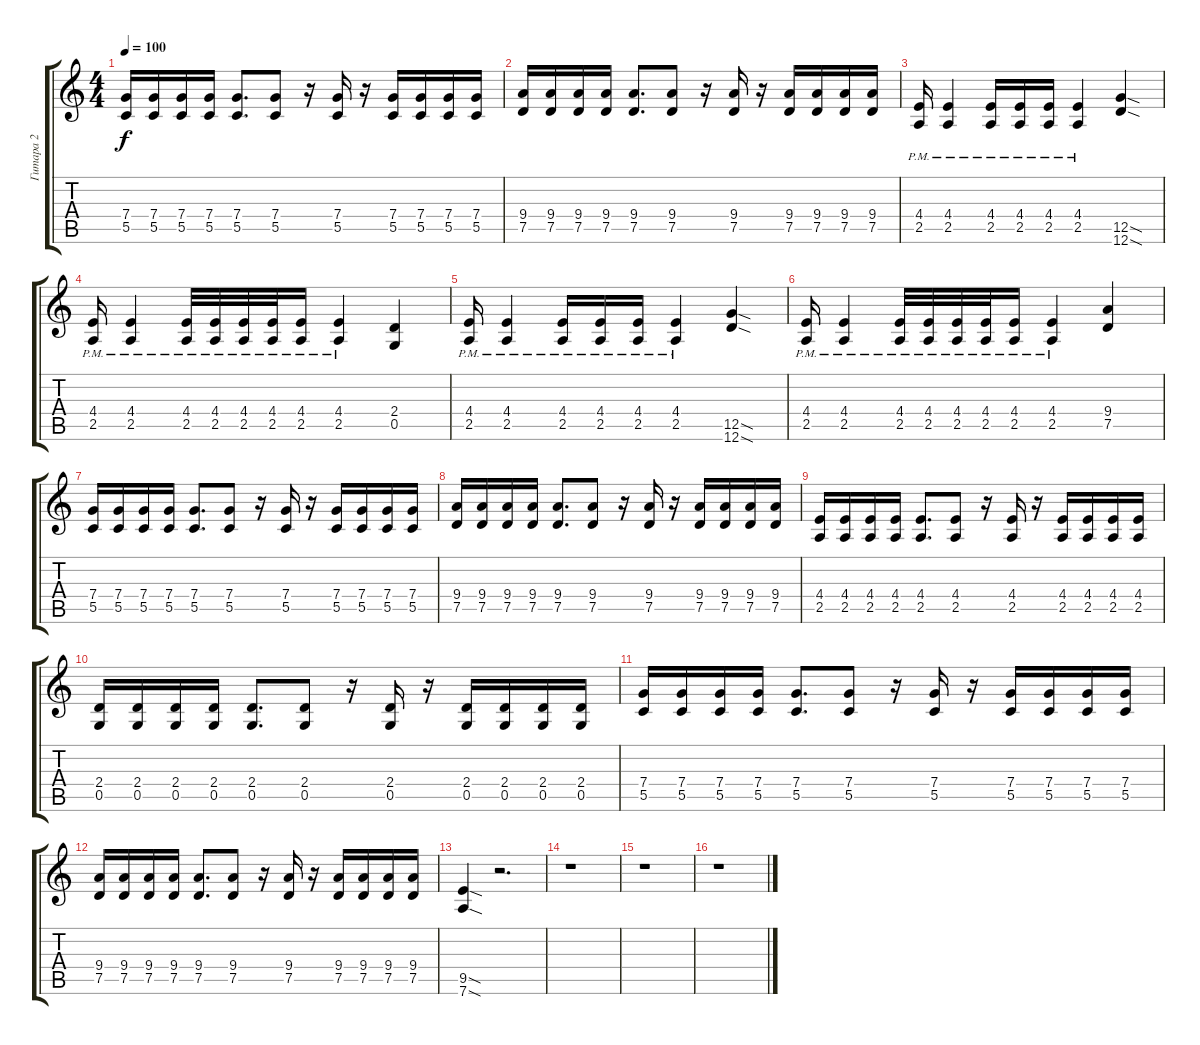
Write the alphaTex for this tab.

\track ("Гитара 2" "Гитара 2") {instrument overdrivenguitar}
\staff {score tabs}
\tuning (D4 A3 F3 C3 G2 D2) {hide}
\ts (4 4)
\tempo 100
\clef g2
\ks c
(7.4 5.5).16{dy f} (7.4 5.5).16 (7.4 5.5).16 (7.4 5.5).16 (7.4 5.5).8{d} (7.4 5.5).8 r.16 (7.4 5.5).16 r.16 (7.4 5.5).16 (7.4 5.5).16 (7.4 5.5).16 (7.4 5.5).16 |
(9.4 7.5).16 (9.4 7.5).16 (9.4 7.5).16 (9.4 7.5).16 (9.4 7.5).8{d} (9.4 7.5).8 r.16 (9.4 7.5).16 r.16 (9.4 7.5).16 (9.4 7.5).16 (9.4 7.5).16 (9.4 7.5).16 |
(4.4{pm} 2.5{pm}).16 (4.4{pm} 2.5{pm}).4 (4.4{pm} 2.5{pm}).16 (4.4{pm} 2.5{pm}).16 (4.4{pm} 2.5{pm}).16 (4.4{pm} 2.5{pm}).4 (12.5{sod} 12.6{sod}).4 |
(4.4{pm} 2.5{pm}).16 (4.4{pm} 2.5{pm}).4 (4.4{pm} 2.5{pm}).32 (4.4{pm} 2.5{pm}).32 (4.4{pm} 2.5{pm}).32 (4.4{pm} 2.5{pm}).32 (4.4{pm} 2.5{pm}).16 (4.4{pm} 2.5{pm}).4 (2.4 0.5).4 |
(4.4{pm} 2.5{pm}).16 (4.4{pm} 2.5{pm}).4 (4.4{pm} 2.5{pm}).16 (4.4{pm} 2.5{pm}).16 (4.4{pm} 2.5{pm}).16 (4.4{pm} 2.5{pm}).4 (12.5{sod} 12.6{sod}).4 |
(4.4{pm} 2.5{pm}).16 (4.4{pm} 2.5{pm}).4 (4.4{pm} 2.5{pm}).32 (4.4{pm} 2.5{pm}).32 (4.4{pm} 2.5{pm}).32 (4.4{pm} 2.5{pm}).32 (4.4{pm} 2.5{pm}).16 (4.4{pm} 2.5{pm}).4 (9.4 7.5).4 |
(7.4 5.5).16 (7.4 5.5).16 (7.4 5.5).16 (7.4 5.5).16 (7.4 5.5).8{d} (7.4 5.5).8 r.16 (7.4 5.5).16 r.16 (7.4 5.5).16 (7.4 5.5).16 (7.4 5.5).16 (7.4 5.5).16 |
(9.4 7.5).16 (9.4 7.5).16 (9.4 7.5).16 (9.4 7.5).16 (9.4 7.5).8{d} (9.4 7.5).8 r.16 (9.4 7.5).16 r.16 (9.4 7.5).16 (9.4 7.5).16 (9.4 7.5).16 (9.4 7.5).16 |
(4.4 2.5).16 (4.4 2.5).16 (4.4 2.5).16 (4.4 2.5).16 (4.4 2.5).8{d} (4.4 2.5).8 r.16 (4.4 2.5).16 r.16 (4.4 2.5).16 (4.4 2.5).16 (4.4 2.5).16 (4.4 2.5).16 |
(2.4 0.5).16 (2.4 0.5).16 (2.4 0.5).16 (2.4 0.5).16 (2.4 0.5).8{d} (2.4 0.5).8 r.16 (2.4 0.5).16 r.16 (2.4 0.5).16 (2.4 0.5).16 (2.4 0.5).16 (2.4 0.5).16 |
(7.4 5.5).16 (7.4 5.5).16 (7.4 5.5).16 (7.4 5.5).16 (7.4 5.5).8{d} (7.4 5.5).8 r.16 (7.4 5.5).16 r.16 (7.4 5.5).16 (7.4 5.5).16 (7.4 5.5).16 (7.4 5.5).16 |
(9.4 7.5).16 (9.4 7.5).16 (9.4 7.5).16 (9.4 7.5).16 (9.4 7.5).8{d} (9.4 7.5).8 r.16 (9.4 7.5).16 r.16 (9.4 7.5).16 (9.4 7.5).16 (9.4 7.5).16 (9.4 7.5).16 |
(9.5{sod} 7.6{sod}).4 r.2{d} |
r.1 |
r.1 |
r.1
